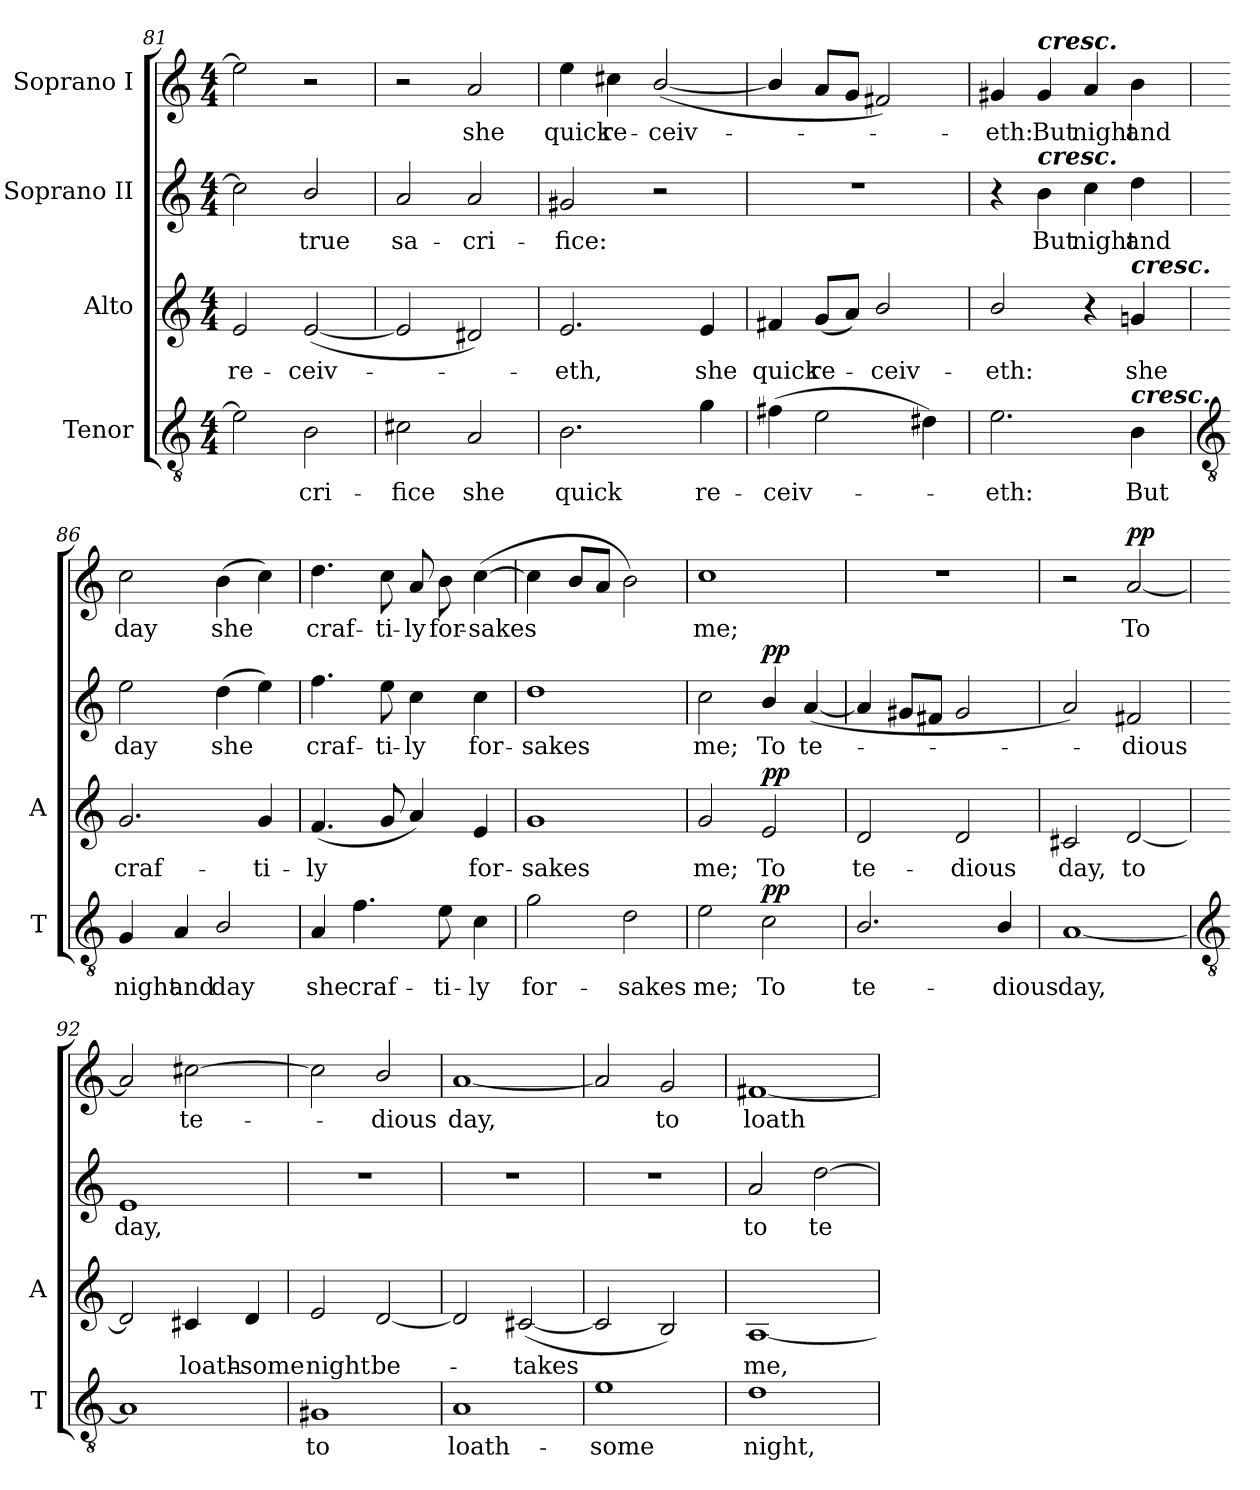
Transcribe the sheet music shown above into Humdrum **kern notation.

**kern	**text	**dynam	**kern	**text	**dynam	**kern	**text	**dynam	**kern	**text	**dynam
*part4	*part4	*part4	*part3	*part3	*part3	*part2	*part2	*part2	*part1	*part1	*part1
*staff4	*staff4	*staff4	*staff3	*staff3	*staff3	*staff2	*staff2	*staff2	*staff1	*staff1	*staff1
*I"Tenor	*	*	*I"Alto	*	*	*I"Soprano II	*	*	*I"Soprano I	*	*
*I'T	*	*	*I'A	*	*	*	*	*	*	*	*
!!LO:LB:g=z
*clefGv2	*	*	*clefG2	*	*	*clefG2	*	*	*clefG2	*	*
*k[]	*	*	*k[]	*	*	*k[]	*	*	*k[]	*	*
*C:	*	*	*C:	*	*	*C:	*	*	*C:	*	*
*M4/4	*	*	*M4/4	*	*	*M4/4	*	*	*M4/4	*	*
=81	=81	=81	=81	=81	=81	=81	=81	=81	=81	=81	=81
!	!	!	!	!LO:LY:b	!	!	!	!	!	!	!
2e]	.	.	2e	re-	.	2cc#]	.	.	2ee]	.	.
!	!LO:LY:b	!	!	!LO:LY:b	!	!	!LO:LY:b	!	!	!	!
2B	cri-	.	(<[2e	-ceiv-	.	2b/	true	.	2r	.	.
=82	=82	=82	=82	=82	=82	=82	=82	=82	=82	=82	=82
!	!LO:LY:b	!	!	!	!	!	!LO:LY:b	!	!	!	!
2c#X	-fice	.	2e]	.	.	2a	sa-	.	2r	.	.
!	!LO:LY:b	!	!	!	!	!	!LO:LY:b	!	!	!LO:LY:b	!
2A	she	.	2d#X)	.	.	2a	-cri-	.	2a	she	.
=83	=83	=83	=83	=83	=83	=83	=83	=83	=83	=83	=83
!	!LO:LY:b	!	!	!LO:LY:b	!	!	!LO:LY:b	!	!	!LO:LY:b	!
2.B	quick	.	2.e	eth,	.	2g#X	-fice:	.	4ee	quick	.
!	!	!	!	!	!	!	!	!	!	!LO:LY:b	!
.	.	.	.	.	.	.	.	.	4cc#X	re-	.
!	!	!	!	!	!	!	!	!	!	!LO:LY:b	!
.	.	.	.	.	.	2r	.	.	(<[2b/	-ceiv-	.
!	!LO:LY:b	!	!	!LO:LY:b	!	!	!	!	!	!	!
4g	re-	.	4e	she	.	.	.	.	.	.	.
=84	=84	=84	=84	=84	=84	=84	=84	=84	=84	=84	=84
!	!LO:LY:b	!	!	!LO:LY:b	!	!	!	!	!	!	!
(>4f#X	-ceiv-	.	4f#X	quick	.	1r	.	.	4b/]	.	.
!	!	!	!	!LO:LY:b	!	!	!	!	!	!	!
2e	.	.	(<8gL	re-	.	.	.	.	8aL	.	.
.	.	.	8aJ)	.	.	.	.	.	8gJ	.	.
!	!	!	!	!LO:LY:b	!	!	!	!	!	!	!
.	.	.	2b/	ceiv-	.	.	.	.	2f#X)	.	.
4d#X)	.	.	.	.	.	.	.	.	.	.	.
=85	=85	=85	=85	=85	=85	=85	=85	=85	=85	=85	=85
!	!LO:LY:b	!	!	!LO:LY:b	!	!	!	!	!	!LO:LY:b	!
2.e	eth:	.	2b/	-eth:	.	4r	.	.	4g#X	eth:	.
!	!	!	!	!	!	!	!	!	!LO:TX:a:Bi:t=cresc.	!	!
!	!	!	!	!	!	!LO:TX:a:Bi:t=cresc.	!	!	!	!	!
!	!	!	!	!	!	!	!LO:LY:b	!	!	!LO:LY:b	!
.	.	.	.	.	.	4b	But	.	4g#	But	.
!	!	!	!	!	!	!	!LO:LY:b	!	!	!LO:LY:b	!
.	.	.	4r	.	.	4cc	night	.	4a	night	.
!	!	!	!LO:TX:a:Bi:t=cresc.	!	!	!	!	!	!	!	!
!LO:TX:a:Bi:t=cresc.	!	!	!	!	!	!	!	!	!	!	!
!	!LO:LY:b	!	!	!LO:LY:b	!	!	!LO:LY:b	!	!	!LO:LY:b	!
4B	But	.	4gn	she	.	4dd	and	.	4b	and	.
!!LO:LB:g=z
=86	=86	=86	=86	=86	=86	=86	=86	=86	=86	=86	=86
*clefGv2	*	*	*	*	*	*	*	*	*	*	*
!	!LO:LY:b	!	!	!LO:LY:b	!	!	!LO:LY:b	!	!	!LO:LY:b	!
4G	night	.	2.g	craf-	.	2ee	day	.	2cc	day	.
!	!LO:LY:b	!	!	!	!	!	!	!	!	!	!
4A	and	.	.	.	.	.	.	.	.	.	.
!	!LO:LY:b	!	!	!	!	!	!LO:LY:b	!	!	!LO:LY:b	!
2B/	day	.	.	.	.	(>4dd	she	.	(>4b	she	.
!	!	!	!	!LO:LY:b	!	!	!	!	!	!	!
.	.	.	4g	-ti-	.	4ee)	.	.	4cc)	.	.
=87	=87	=87	=87	=87	=87	=87	=87	=87	=87	=87	=87
!	!LO:LY:b	!	!	!LO:LY:b	!	!	!LO:LY:b	!	!	!LO:LY:b	!
4A	she	.	(<4.f	-ly	.	4.ff	craf-	.	4.dd	craf-	.
!	!LO:LY:b	!	!	!	!	!	!	!	!	!	!
4.f	craf-	.	.	.	.	.	.	.	.	.	.
!	!	!	!	!	!	!	!LO:LY:b	!	!	!LO:LY:b	!
.	.	.	8g	.	.	8ee	-ti-	.	8cc	-ti-	.
!	!	!	!	!	!	!	!LO:LY:b	!	!	!LO:LY:b	!
.	.	.	4a)	.	.	4cc	-ly	.	8a	-ly	.
!	!LO:LY:b	!	!	!	!	!	!	!	!	!LO:LY:b	!
8e	-ti-	.	.	.	.	.	.	.	8b	for-	.
!	!LO:LY:b	!	!	!LO:LY:b	!	!	!LO:LY:b	!	!	!LO:LY:b	!
4c	-ly	.	4e	for-	.	4cc	for-	.	(>[4cc	-sakes	.
=88	=88	=88	=88	=88	=88	=88	=88	=88	=88	=88	=88
!	!LO:LY:b	!	!	!LO:LY:b	!	!	!LO:LY:b	!	!	!	!
2g	for-	.	1g	-sakes	.	1dd	-sakes	.	4cc]	.	.
.	.	.	.	.	.	.	.	.	8bL	.	.
.	.	.	.	.	.	.	.	.	8aJ	.	.
!	!LO:LY:b	!	!	!	!	!	!	!	!	!	!
2d	-sakes	.	.	.	.	.	.	.	2b)	.	.
=89	=89	=89	=89	=89	=89	=89	=89	=89	=89	=89	=89
!	!LO:LY:b	!	!	!LO:LY:b	!	!	!LO:LY:b	!	!	!LO:LY:b	!
2e	me;	.	2g	me;	.	2cc	me;	.	1cc	me;	.
!	!LO:LY:b	!LO:DY:b	!	!LO:LY:b	!LO:DY:b	!	!LO:LY:b	!LO:DY:b	!	!	!
2c	To	pp	2e	To	pp	4b/	To	pp	.	.	.
!	!	!	!	!	!	!	!LO:LY:b	!	!	!	!
.	.	.	.	.	.	(<[4a	te-	.	.	.	.
=90	=90	=90	=90	=90	=90	=90	=90	=90	=90	=90	=90
!	!LO:LY:b	!	!	!LO:LY:b	!	!	!	!	!	!	!
2.B/	te-	.	2d	te-	.	4a]	.	.	1r	.	.
.	.	.	.	.	.	8g#XL	.	.	.	.	.
.	.	.	.	.	.	8f#XJ	.	.	.	.	.
!	!	!	!	!LO:LY:b	!	!	!	!	!	!	!
.	.	.	2d	-dious	.	2g#	.	.	.	.	.
!	!LO:LY:b	!	!	!	!	!	!	!	!	!	!
4B/	-dious	.	.	.	.	.	.	.	.	.	.
=91	=91	=91	=91	=91	=91	=91	=91	=91	=91	=91	=91
!	!LO:LY:b	!	!	!LO:LY:b	!	!	!	!	!	!	!
[1A	day,	.	2c#X	day,	.	2a)	.	.	2r	.	.
!	!	!	!	!LO:LY:b	!	!	!LO:LY:b	!	!	!LO:LY:b	!LO:DY:b
.	.	.	[2d	to	.	2f#X	dious	.	[2a	To	pp
!!LO:LB:g=z
=92	=92	=92	=92	=92	=92	=92	=92	=92	=92	=92	=92
*clefGv2	*	*	*	*	*	*	*	*	*	*	*
!	!	!	!	!	!	!	!LO:LY:b	!	!	!	!
1A]	.	.	2d]	.	.	1e	day,	.	2a]	.	.
!	!	!	!	!LO:LY:b	!	!	!	!	!	!LO:LY:b	!
.	.	.	4c#X	loath-	.	.	.	.	[2cc#X	te-	.
!	!	!	!	!LO:LY:b	!	!	!	!	!	!	!
.	.	.	4d	-some	.	.	.	.	.	.	.
=93	=93	=93	=93	=93	=93	=93	=93	=93	=93	=93	=93
!	!LO:LY:b	!	!	!LO:LY:b	!	!	!	!	!	!	!
1G#X	to	.	2e	night	.	1r	.	.	2cc#]	.	.
!	!	!	!	!LO:LY:b	!	!	!	!	!	!LO:LY:b	!
.	.	.	[2d	be-	.	.	.	.	2b/	dious	.
=94	=94	=94	=94	=94	=94	=94	=94	=94	=94	=94	=94
!	!LO:LY:b	!	!	!	!	!	!	!	!	!LO:LY:b	!
1A	loath-	.	2d]	.	.	1r	.	.	[1a	day,	.
!	!	!	!	!LO:LY:b	!	!	!	!	!	!	!
.	.	.	(<[2c#X/	takes	.	.	.	.	.	.	.
=95	=95	=95	=95	=95	=95	=95	=95	=95	=95	=95	=95
!	!LO:LY:b	!	!	!	!	!	!	!	!	!	!
1e	-some	.	2c#/]	.	.	1r	.	.	2a]	.	.
!	!	!	!	!	!	!	!	!	!	!LO:LY:b	!
.	.	.	2B)	.	.	.	.	.	2g	to	.
=96	=96	=96	=96	=96	=96	=96	=96	=96	=96	=96	=96
!	!LO:LY:b	!	!	!LO:LY:b	!	!	!LO:LY:b	!	!	!LO:LY:b	!
1d	night,	.	[1A	me,	.	2a	to	.	[1f#X	loath-	.
!	!	!	!	!	!	!	!LO:LY:b	!	!	!	!
.	.	.	.	.	.	[2dd	te-	.	.	.	.
=	=	=	=	=	=	=	=	=	=	=	=
*-	*-	*-	*-	*-	*-	*-	*-	*-	*-	*-	*-
